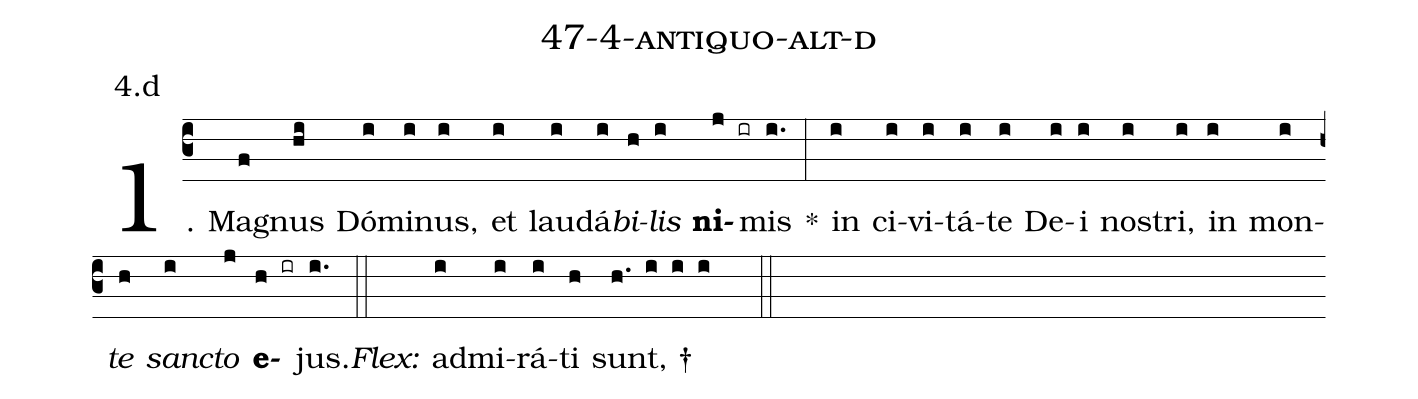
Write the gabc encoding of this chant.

name: 47-4-antiquo-alt-d;
annotation: 4.d;
%%
(c3)1. Ma(f)gnus(hi) Dó(i)mi(i)nus,(i) et(i) lau(i)dá(i)<i>bi</i>(h)<i>lis</i>(i) <b>ni</b>(j ir)mis(i.) *(:) in(i) ci(i)vi(i)tá(i)te(i) De(i)i(i) nos(i)tri,(i) in(i) mon(i)<i>te</i>(h) <i>sanc</i>(i)<i>to</i>(j) <b>e</b>(h ir)jus.(i.) (::)
<i>Flex:</i>()  ad(i)mi(i)rá(i)ti(h) sunt, †(h. i i i  ::)
